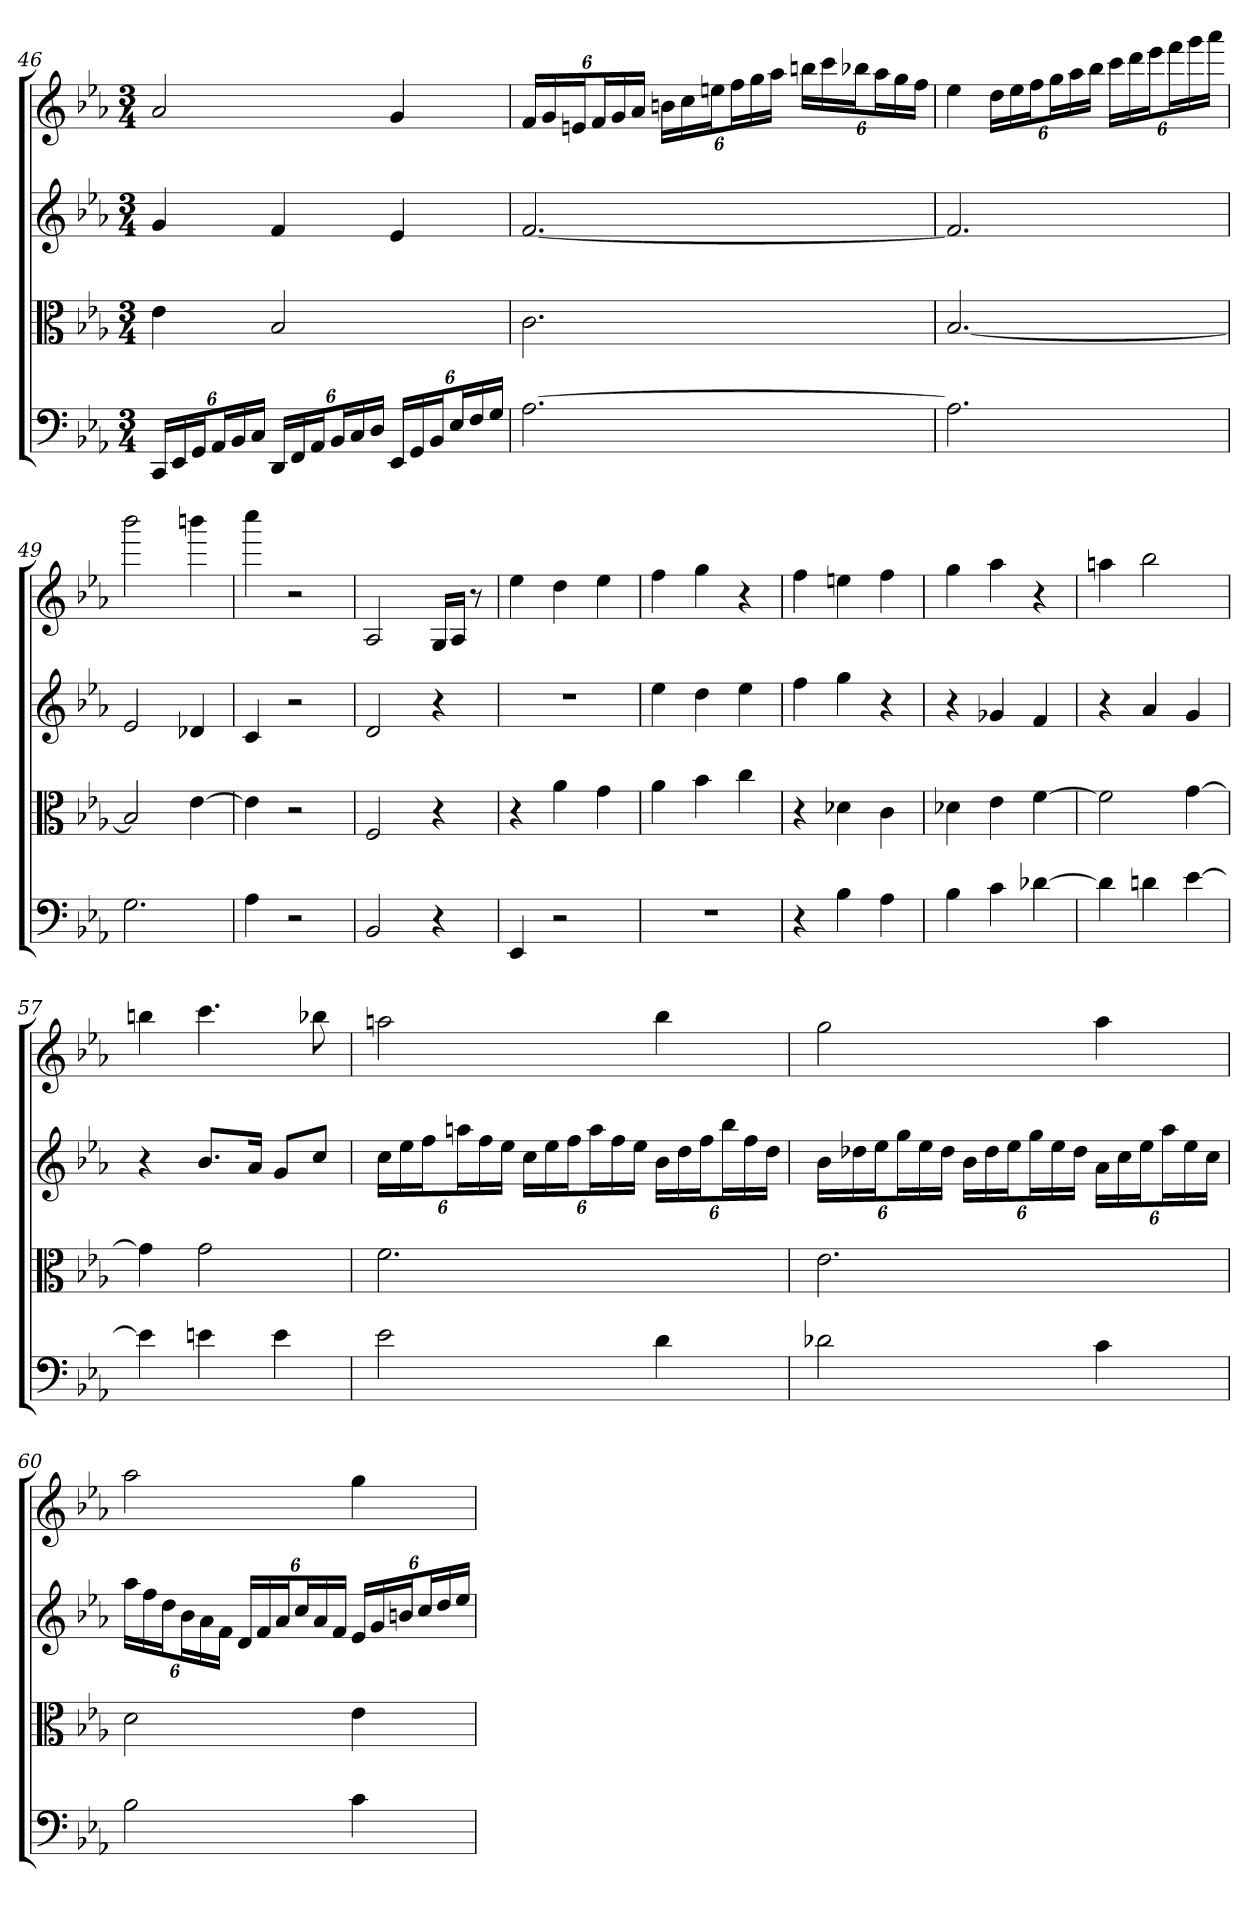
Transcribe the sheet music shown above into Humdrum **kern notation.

**kern	**kern	**kern	**kern
*part4	*part3	*part2	*part1
*staff4	*staff3	*staff2	*staff1
*clefF4	*clefC3	*	*
*k[b-e-a-]	*k[b-e-a-]	*k[b-e-a-]	*k[b-e-a-]
*E-:	*E-:	*E-:	*E-:
*M3/4	*M3/4	*M3/4	*M3/4
=46	=46	=46	=46
24CC/LL	4e-	4g	2a-
24EE-/	.	.	.
24GG/J	.	.	.
24AA-/L	.	.	.
24BB-/	.	.	.
24C/JJ	.	.	.
24DD/LL	2B-	4f	.
24FF/	.	.	.
24AA-/J	.	.	.
24BB-/L	.	.	.
24C/	.	.	.
24D/JJ	.	.	.
24EE-/LL	.	4e-	4g
24GG/	.	.	.
24BB-/J	.	.	.
24E-/L	.	.	.
24F/	.	.	.
24G/JJ	.	.	.
=47	=47	=47	=47
[2.A-	2.c	[2.f	24fLL
.	.	.	24g
.	.	.	24enJ
.	.	.	24fL
.	.	.	24g
.	.	.	24a-JJ
.	.	.	24bnLL
.	.	.	24cc
.	.	.	24eenJ
.	.	.	24ffL
.	.	.	24gg
.	.	.	24aa-JJ
.	.	.	24bbnLL
.	.	.	24ccc
.	.	.	24bb-XJ
.	.	.	24aa-L
.	.	.	24gg
.	.	.	24ffJJ
=48	=48	=48	=48
2.A-]	[2.B-	2.f]	4ee-
.	.	.	24ddLL
.	.	.	24ee-
.	.	.	24ffJ
.	.	.	24ggL
.	.	.	24aa-
.	.	.	24bb-JJ
.	.	.	24cccLL
.	.	.	24ddd
.	.	.	24eee-J
.	.	.	24fffL
.	.	.	24ggg
.	.	.	24aaa-JJ
=49	=49	=49	=49
2.G	2B-]	2e-	2bbb-
.	[4e-	4d-X	4bbbn
=50	=50	=50	=50
4A-	4e-]	4c	4cccc
2r	2r	2r	2r
=51	=51	=51	=51
2BB-	2F	2d	2A-
4r	4r	4r	16GLL
.	.	.	16A-JJ
.	.	.	8r
=52	=52	=52	=52
4EE-	4r	2.r	4ee-
2r	4a-	.	4dd
.	4g	.	4ee-
=53	=53	=53	=53
2.r	4a-	4ee-	4ff
.	4b-	4dd	4gg
.	4cc	4ee-	4r
=54	=54	=54	=54
4r	4r	4ff	4ff
4B-	4d-X	4gg	4een
4A-	4c	4r	4ff
=55	=55	=55	=55
4B-	4d-X	4r	4gg
4c	4e-	4g-X	4aa-
[4d-X	[4f	4f	4r
=56	=56	=56	=56
4d-]	2f]	4r	4aan
4dn	.	4a-	2bb-
[4e-	[4g	4g	.
=57	=57	=57	=57
4e-]	4g]	4r	4bbn
4en	2g	8.b-L	4.ccc
.	.	16a-Jk	.
4e	.	8gL	.
.	.	8ccJ	8bb-X
=58	=58	=58	=58
2e-	2.f	24ccLL	2aan
.	.	24ee-	.
.	.	24ffJ	.
.	.	24aanL	.
.	.	24ff	.
.	.	24ee-JJ	.
.	.	24ccLL	.
.	.	24ee-	.
.	.	24ffJ	.
.	.	24aaL	.
.	.	24ff	.
.	.	24ee-JJ	.
4d	.	24b-LL	4bb-
.	.	24dd	.
.	.	24ffJ	.
.	.	24bb-L	.
.	.	24ff	.
.	.	24ddJJ	.
=59	=59	=59	=59
2d-X	2.e-	24b-LL	2gg
.	.	24dd-X	.
.	.	24ee-J	.
.	.	24ggL	.
.	.	24ee-	.
.	.	24dd-JJ	.
.	.	24b-LL	.
.	.	24dd-	.
.	.	24ee-J	.
.	.	24ggL	.
.	.	24ee-	.
.	.	24dd-JJ	.
4c	.	24a-LL	4aa-
.	.	24cc	.
.	.	24ee-J	.
.	.	24aa-L	.
.	.	24ee-	.
.	.	24ccJJ	.
=60	=60	=60	=60
2B-	2d	24aa-LL	2aa-
.	.	24ff	.
.	.	24ddJ	.
.	.	24b-L	.
.	.	24a-	.
.	.	24fJJ	.
.	.	24dLL	.
.	.	24f	.
.	.	24a-J	.
.	.	24ccL	.
.	.	24a-	.
.	.	24fJJ	.
4c	4e-	24e-LL	4gg
.	.	24g	.
.	.	24bnJ	.
.	.	24ccL	.
.	.	24dd	.
.	.	24ee-JJ	.
=	=	=	=
*-	*-	*-	*-
